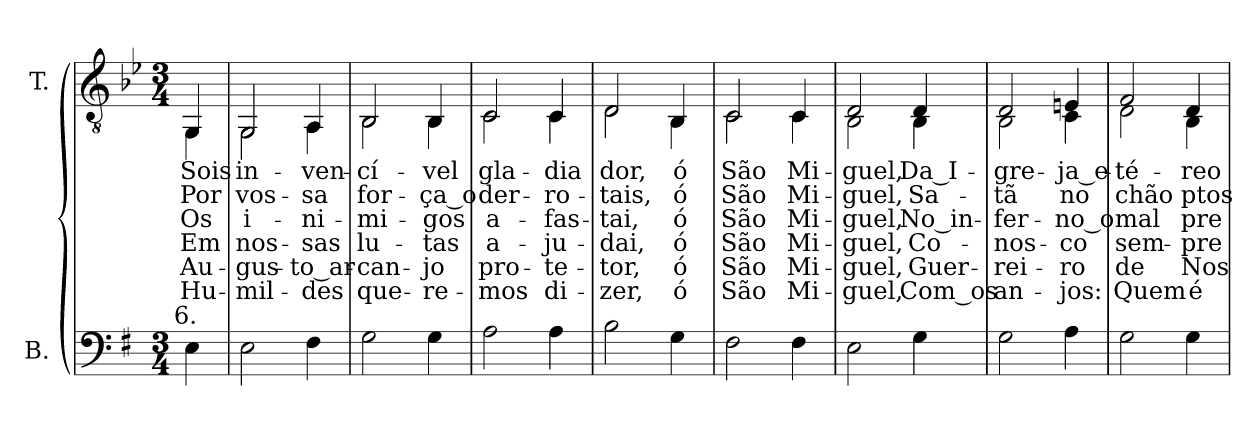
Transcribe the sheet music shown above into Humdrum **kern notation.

**kern	**kern	**text	**text	**text	**text	**text	**text
*part2	*part1	*part1	*part1	*part1	*part1	*part1	*part1
*staff2	*staff1	*staff1	*staff1	*staff1	*staff1	*staff1	*staff1
*I"B.	*I"T.	*	*	*	*	*	*
!!LO:PB:g=z
*clefF4	*clefGv2	*	*	*	*	*	*
*	*ITrd2c3	*	*	*	*	*	*
*k[f#]	*k[f#]	*	*	*	*	*	*
*e:	*e:	*	*	*	*	*	*
*M3/4	*M3/4	*	*	*	*	*	*
*MM120	*MM120	*	*	*	*	*	*
=	=	=	=	=	=	=	=
!	!LO:TX:b:cj:t=5.	!	!	!	!	!	!
!	!LO:TX:b:cj:t=1.	!	!	!	!	!	!
!	!LO:TX:b:cj:t=2.	!	!	!	!	!	!
!	!LO:TX:b:cj:t=3.	!	!	!	!	!	!
!	!LO:TX:b:cj:t=4.	!	!	!	!	!	!
!LO:TX:a:cj:t=6.	!	!	!	!	!	!	!
!	!	!LO:LY:b:color=#000000	!LO:LY:b:color=#000000	!LO:LY:b:color=#000000	!LO:LY:b:color=#000000	!LO:LY:b:color=#000000	!LO:LY:b:color=#000000
*	*^	*	*	*	*	*	*
4Ei\	4EEi/	4EEi\	Sois	Por	Os	Em	Au-	Hu-
=1	=1	=1	=1	=1	=1	=1	=1	=1
!	!	!	!LO:LY:b:color=#000000	!LO:LY:b:color=#000000	!LO:LY:b:color=#000000	!LO:LY:b:color=#000000	!LO:LY:b:color=#000000	!LO:LY:b:color=#000000
2Ei\	2EEi/	2EEi\	in-	vos-	i-	nos-	-gus-	-mil-
!	!	!	!LO:LY:b:color=#000000	!LO:LY:b:color=#000000	!LO:LY:b:color=#000000	!LO:LY:b:color=#000000	!LO:LY:b:color=#000000	!LO:LY:b:color=#000000
4F#i\	4FF#i/	4FF#i\	-ven-	-sa	-ni-	-sas	-to_ar-	-des
=2	=2	=2	=2	=2	=2	=2	=2	=2
!	!	!	!LO:LY:b:color=#000000	!LO:LY:b:color=#000000	!LO:LY:b:color=#000000	!LO:LY:b:color=#000000	!LO:LY:b:color=#000000	!LO:LY:b:color=#000000
2Gi\	2GGi/	2GGi\	-cí-	for-	-mi-	lu-	-can-	que-
!	!	!	!LO:LY:b:color=#000000	!LO:LY:b:color=#000000	!LO:LY:b:color=#000000	!LO:LY:b:color=#000000	!LO:LY:b:color=#000000	!LO:LY:b:color=#000000
4Gi\	4GGi/	4GGi\	-vel	-ça_o	-gos	-tas	-jo	-re-
=3	=3	=3	=3	=3	=3	=3	=3	=3
!	!	!	!LO:LY:b:color=#000000	!LO:LY:b:color=#000000	!LO:LY:b:color=#000000	!LO:LY:b:color=#000000	!LO:LY:b:color=#000000	!LO:LY:b:color=#000000
2Ai\	2AAi/	2AAi\	gla-	der-	a-	a-	pro-	-mos
!	!	!	!LO:LY:b:color=#000000	!LO:LY:b:color=#000000	!LO:LY:b:color=#000000	!LO:LY:b:color=#000000	!LO:LY:b:color=#000000	!LO:LY:b:color=#000000
4Ai\	4AAi/	4AAi\	-dia	-ro-	-fas-	-ju-	-te-	di-
=4	=4	=4	=4	=4	=4	=4	=4	=4
!	!	!	!LO:LY:b:color=#000000	!LO:LY:b:color=#000000	!LO:LY:b:color=#000000	!LO:LY:b:color=#000000	!LO:LY:b:color=#000000	!LO:LY:b:color=#000000
2Bi\	2BBi/	2BBi\	dor,	-tais,	-tai,	-dai,	-tor,	-zer,
!	!	!	!LO:LY:b:color=#000000	!LO:LY:b:color=#000000	!LO:LY:b:color=#000000	!LO:LY:b:color=#000000	!LO:LY:b:color=#000000	!LO:LY:b:color=#000000
4Gi\	4GGi/	4GGi\	ó	ó	ó	ó	ó	ó
=5	=5	=5	=5	=5	=5	=5	=5	=5
!	!	!	!LO:LY:b:color=#000000	!LO:LY:b:color=#000000	!LO:LY:b:color=#000000	!LO:LY:b:color=#000000	!LO:LY:b:color=#000000	!LO:LY:b:color=#000000
2F#i\	2AAi/	2AAi\	São	São	São	São	São	São
!	!	!	!LO:LY:b:color=#000000	!LO:LY:b:color=#000000	!LO:LY:b:color=#000000	!LO:LY:b:color=#000000	!LO:LY:b:color=#000000	!LO:LY:b:color=#000000
4F#i\	4AAi/	4AAi\	Mi-	Mi-	Mi-	Mi-	Mi-	Mi-
=6	=6	=6	=6	=6	=6	=6	=6	=6
!	!	!	!LO:LY:b:color=#000000	!LO:LY:b:color=#000000	!LO:LY:b:color=#000000	!LO:LY:b:color=#000000	!LO:LY:b:color=#000000	!LO:LY:b:color=#000000
2Ei\	2BBi/	2GGi\	-guel,	-guel,	-guel,	-guel,	-guel,	-guel,
!	!	!	!LO:LY:b:color=#000000	!LO:LY:b:color=#000000	!LO:LY:b:color=#000000	!LO:LY:b:color=#000000	!LO:LY:b:color=#000000	!LO:LY:b:color=#000000
4Gi\	4BBi/	4GGi\	Da_I-	Sa-	No_in-	Co-	Guer-	Com_os
=7	=7	=7	=7	=7	=7	=7	=7	=7
!	!	!	!LO:LY:b:color=#000000	!LO:LY:b:color=#000000	!LO:LY:b:color=#000000	!LO:LY:b:color=#000000	!LO:LY:b:color=#000000	!LO:LY:b:color=#000000
2Gi\	2BBi/	2GGi\	-gre-	-tã	-fer-	-nos-	-rei-	an-
!	!	!	!LO:LY:b:color=#000000	!LO:LY:b:color=#000000	!LO:LY:b:color=#000000	!LO:LY:b:color=#000000	!LO:LY:b:color=#000000	!LO:LY:b:color=#000000
4Ai\	4C#Xi/	4AAi\	-ja_e-	no	-no_o	-co	-ro	-jos:
=8	=8	=8	=8	=8	=8	=8	=8	=8
!	!	!	!LO:LY:b:color=#000000	!LO:LY:b:color=#000000	!LO:LY:b:color=#000000	!LO:LY:b:color=#000000	!LO:LY:b:color=#000000	!LO:LY:b:color=#000000
2Gi\	2Di/	2BBi\	-té-	chão	mal	sem-	de	Quem
!	!	!	!LO:LY:b:color=#000000	!LO:LY:b:color=#000000	!LO:LY:b:color=#000000	!LO:LY:b:color=#000000	!LO:LY:b:color=#000000	!LO:LY:b:color=#000000
4Gi\	4BBi/	4GGi\	-reo	ptos-	pre-	-pre	Nos-	é
*	*v	*v	*	*	*	*	*	*
=	=	=	=	=	=	=	=
*-	*-	*-	*-	*-	*-	*-	*-
